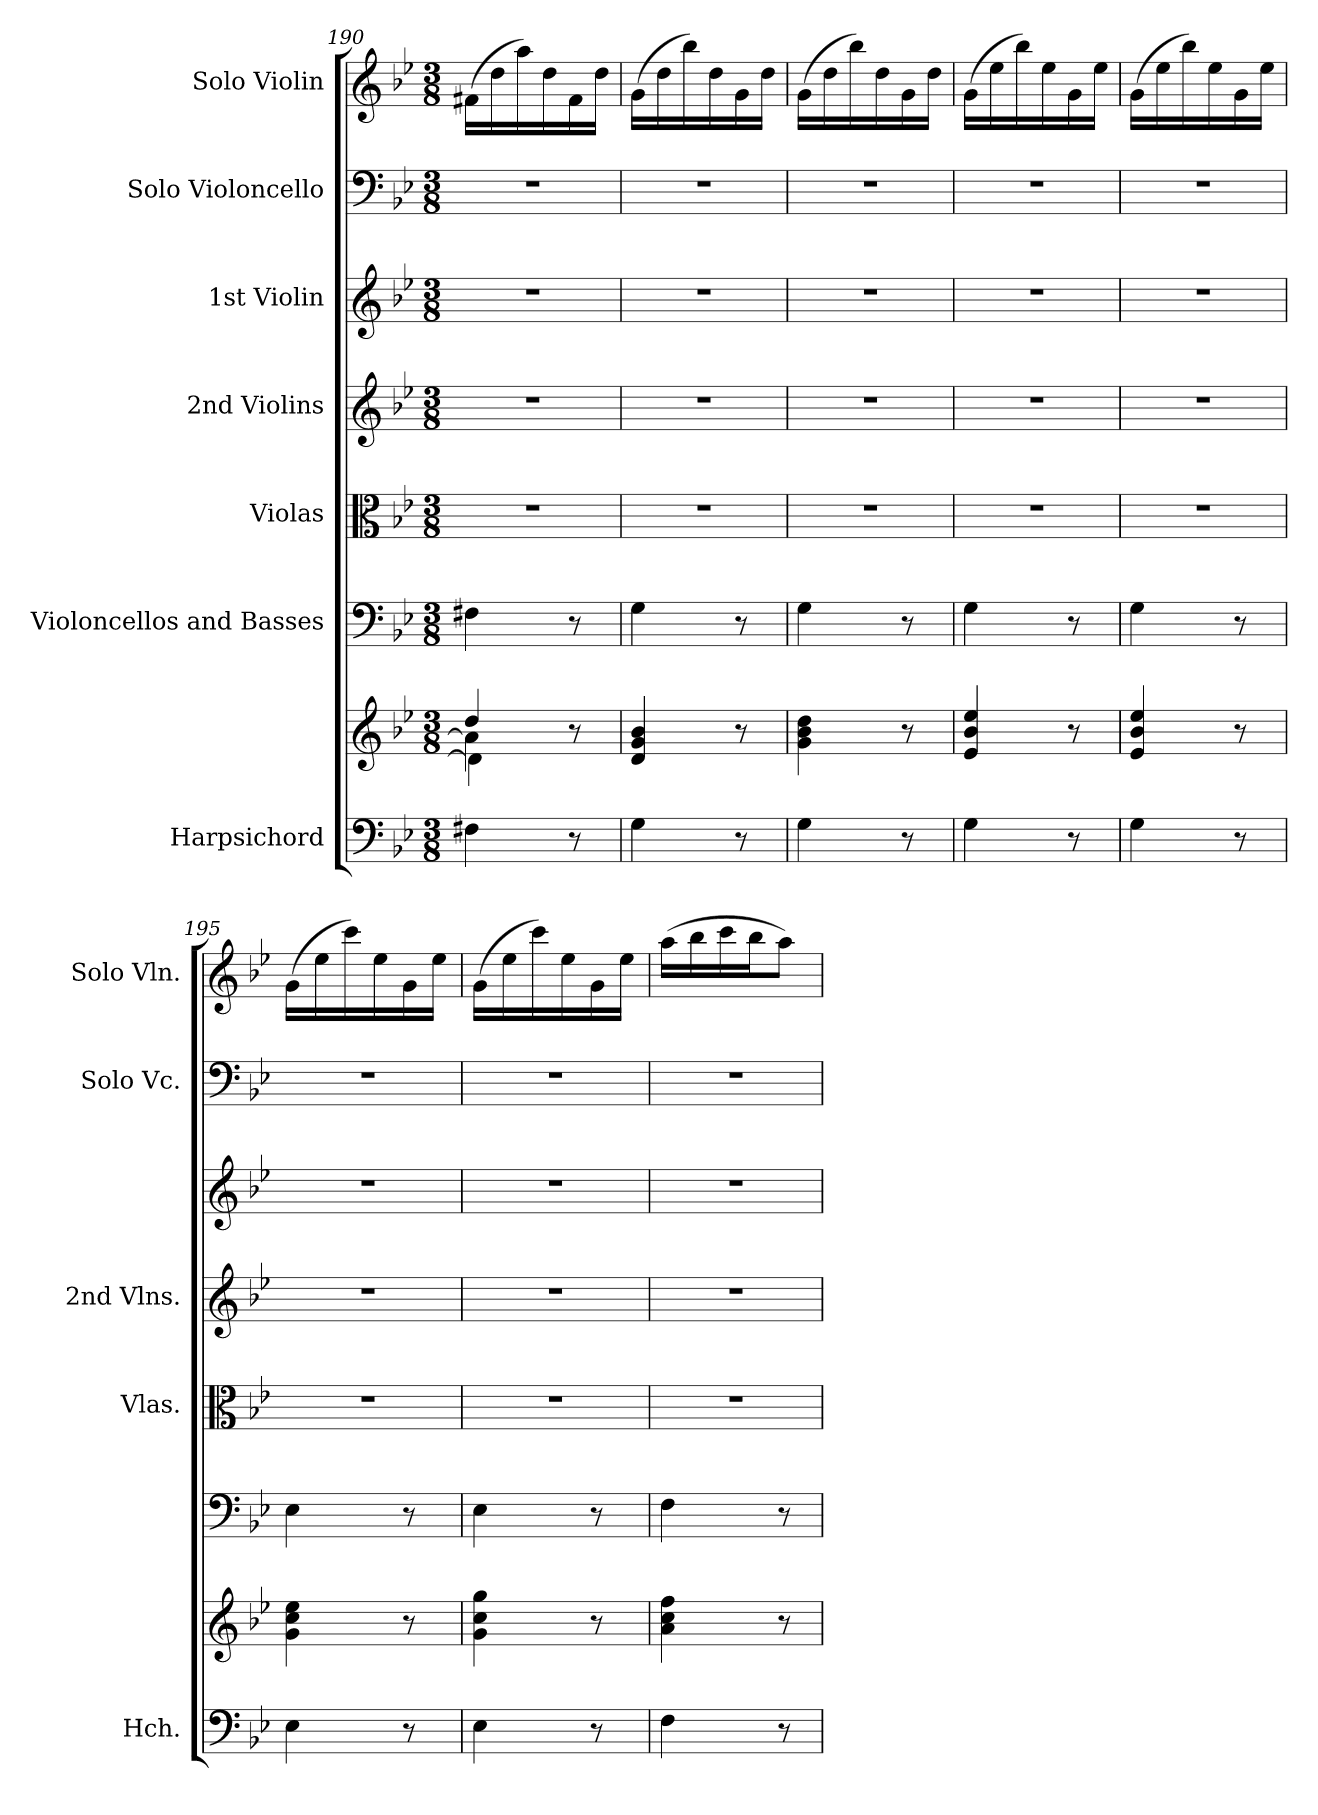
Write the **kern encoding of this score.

**kern	**kern	**kern	**kern	**kern	**kern	**kern	**kern
*part7	*part7	*part6	*part5	*part4	*part3	*part2	*part1
*staff8	*staff7	*staff6	*staff5	*staff4	*staff3	*staff2	*staff1
*I"Harpsichord	*	*I"Violoncellos and Basses	*I"Violas	*I"2nd Violins	*I"1st Violin	*I"Solo Violoncello	*I"Solo Violin
*I'Hch.	*	*	*I'Vlas.	*I'2nd Vlns.	*	*I'Solo Vc.	*I'Solo Vln.
*clefF4	*clefG2	*clefF4	*clefC3	*clefG2	*clefG2	*clefF4	*clefG2
*k[b-e-]	*k[b-e-]	*k[b-e-]	*k[b-e-]	*k[b-e-]	*k[b-e-]	*k[b-e-]	*k[b-e-]
*M3/8	*M3/8	*M3/8	*M3/8	*M3/8	*M3/8	*M3/8	*M3/8
=190	=190	=190	=190	=190	=190	=190	=190
*	*^	*	*	*	*	*	*
*	*	*^	*	*	*	*	*	*
4F#X\	4dd/	4a\]	4d\]	4F#X\	4.r	4.r	4.r	4.r	(>16f#X\LL
.	.	.	.	.	.	.	.	.	16dd\
.	.	.	.	.	.	.	.	.	16aa\)
.	.	.	.	.	.	.	.	.	16dd\
8r	8r	8ryy	8ryy	8r	.	.	.	.	16f#\
.	.	.	.	.	.	.	.	.	16dd\JJ
*	*v	*v	*v	*	*	*	*	*	*
=191	=191	=191	=191	=191	=191	=191	=191
4G\	4d/ 4g/ 4b-/	4G\	4.r	4.r	4.r	4.r	(>16g\LL
.	.	.	.	.	.	.	16dd\
.	.	.	.	.	.	.	16bb-\)
.	.	.	.	.	.	.	16dd\
8r	8r	8r	.	.	.	.	16g\
.	.	.	.	.	.	.	16dd\JJ
=192	=192	=192	=192	=192	=192	=192	=192
4G\	4g\ 4b-\ 4dd\	4G\	4.r	4.r	4.r	4.r	(>16g\LL
.	.	.	.	.	.	.	16dd\
.	.	.	.	.	.	.	16bb-\)
.	.	.	.	.	.	.	16dd\
8r	8r	8r	.	.	.	.	16g\
.	.	.	.	.	.	.	16dd\JJ
=193	=193	=193	=193	=193	=193	=193	=193
4G\	4e-/ 4b-/ 4ee-/	4G\	4.r	4.r	4.r	4.r	(>16g\LL
.	.	.	.	.	.	.	16ee-\
.	.	.	.	.	.	.	16bb-\)
.	.	.	.	.	.	.	16ee-\
8r	8r	8r	.	.	.	.	16g\
.	.	.	.	.	.	.	16ee-\JJ
=194	=194	=194	=194	=194	=194	=194	=194
4G\	4e-/ 4b-/ 4ee-/	4G\	4.r	4.r	4.r	4.r	(>16g\LL
.	.	.	.	.	.	.	16ee-\
.	.	.	.	.	.	.	16bb-\)
.	.	.	.	.	.	.	16ee-\
8r	8r	8r	.	.	.	.	16g\
.	.	.	.	.	.	.	16ee-\JJ
=195	=195	=195	=195	=195	=195	=195	=195
4E-\	4g\ 4cc\ 4ee-\	4E-\	4.r	4.r	4.r	4.r	(>16g\LL
.	.	.	.	.	.	.	16ee-\
.	.	.	.	.	.	.	16ccc\)
.	.	.	.	.	.	.	16ee-\
8r	8r	8r	.	.	.	.	16g\
.	.	.	.	.	.	.	16ee-\JJ
=196	=196	=196	=196	=196	=196	=196	=196
4E-\	4g\ 4cc\ 4gg\	4E-\	4.r	4.r	4.r	4.r	(>16g\LL
.	.	.	.	.	.	.	16ee-\
.	.	.	.	.	.	.	16ccc\)
.	.	.	.	.	.	.	16ee-\
8r	8r	8r	.	.	.	.	16g\
.	.	.	.	.	.	.	16ee-\JJ
=197	=197	=197	=197	=197	=197	=197	=197
4F\	4a\ 4cc\ 4ff\	4F\	4.r	4.r	4.r	4.r	(>16aa\LL
.	.	.	.	.	.	.	16bb-\
.	.	.	.	.	.	.	16ccc\
.	.	.	.	.	.	.	16bb-\J
8r	8r	8r	.	.	.	.	8aa\J)
=	=	=	=	=	=	=	=
*-	*-	*-	*-	*-	*-	*-	*-
